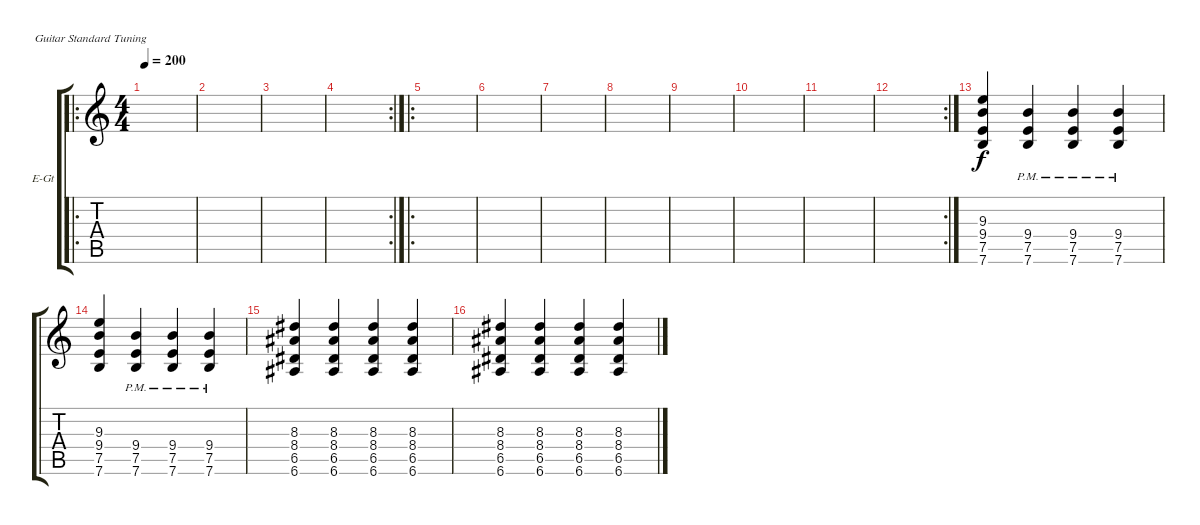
\defaultSystemsLayout 4
\bracketExtendMode groupsimilarinstruments
\firstSystemTrackNameOrientation horizontal
\otherSystemsTrackNameOrientation horizontal
\track ("Electric Guitar" "E-Gt") {instrument overdrivenguitar}
\staff {score tabs}
\tuning (E4 B3 G3 D3 A2 E2)
\ro
\ts (4 4)
\tempo 200
\clef g2
\ks c
|
|
|
\rc 2
|
\ro
|
|
|
|
|
|
|
\rc 2
|
(7.6 7.5 9.4 9.3).4 (9.4{pm} 7.5{pm} 7.6{pm}).4 (7.6{pm} 7.5{pm} 9.4{pm}).4 (9.4{pm} 7.5{pm} 7.6{pm}).4 |
(7.6 7.5 9.4 9.3).4 (9.4{pm} 7.5{pm} 7.6{pm}).4 (7.6{pm} 7.5{pm} 9.4{pm}).4 (9.4{pm} 7.5{pm} 7.6{pm}).4 |
(6.6 6.5 8.4 8.3).4 (6.6 6.5 8.4 8.3).4 (6.6 6.5 8.4 8.3).4 (6.6 6.5 8.4 8.3).4 |
(6.6 6.5 8.4 8.3).4 (6.6 6.5 8.4 8.3).4 (6.6 6.5 8.4 8.3).4 (6.6 6.5 8.4 8.3).4
